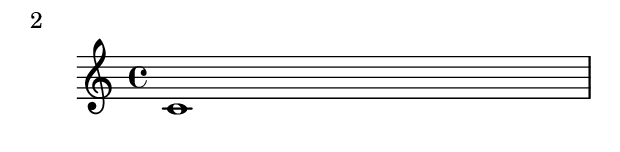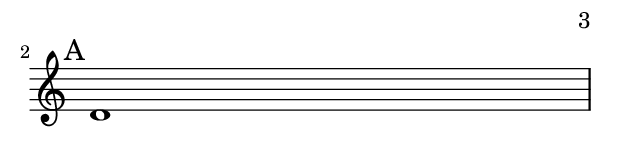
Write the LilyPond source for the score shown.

%% Do not edit this file; it is auto-generated from LSR http://lsr.dsi.unimi.it
%% This file is in the public domain.
\version "2.12.3"

\header {
  lsrtags = "paper-and-layout"

  texidoc = "
A table of contents is included using @code{\\markuplines
\\table-of-contents}.  The TOC items are added with the
@code{\\tocItem} command.

"
  doctitle = "Table of contents"
} % begin verbatim

#(set-default-paper-size "a6")

\book {
  \markuplines \table-of-contents
  \pageBreak
  \tocItem \markup { The first score }
  \score {
    {
      c'1 \pageBreak
      \mark "A" \tocItem \markup { Mark A }
      d'1
    }
  }
  \pageBreak
  \tocItem \markup { The second score }
  \score {
    { e'1 }
    \header { piece = "Second score" }
  }
}
